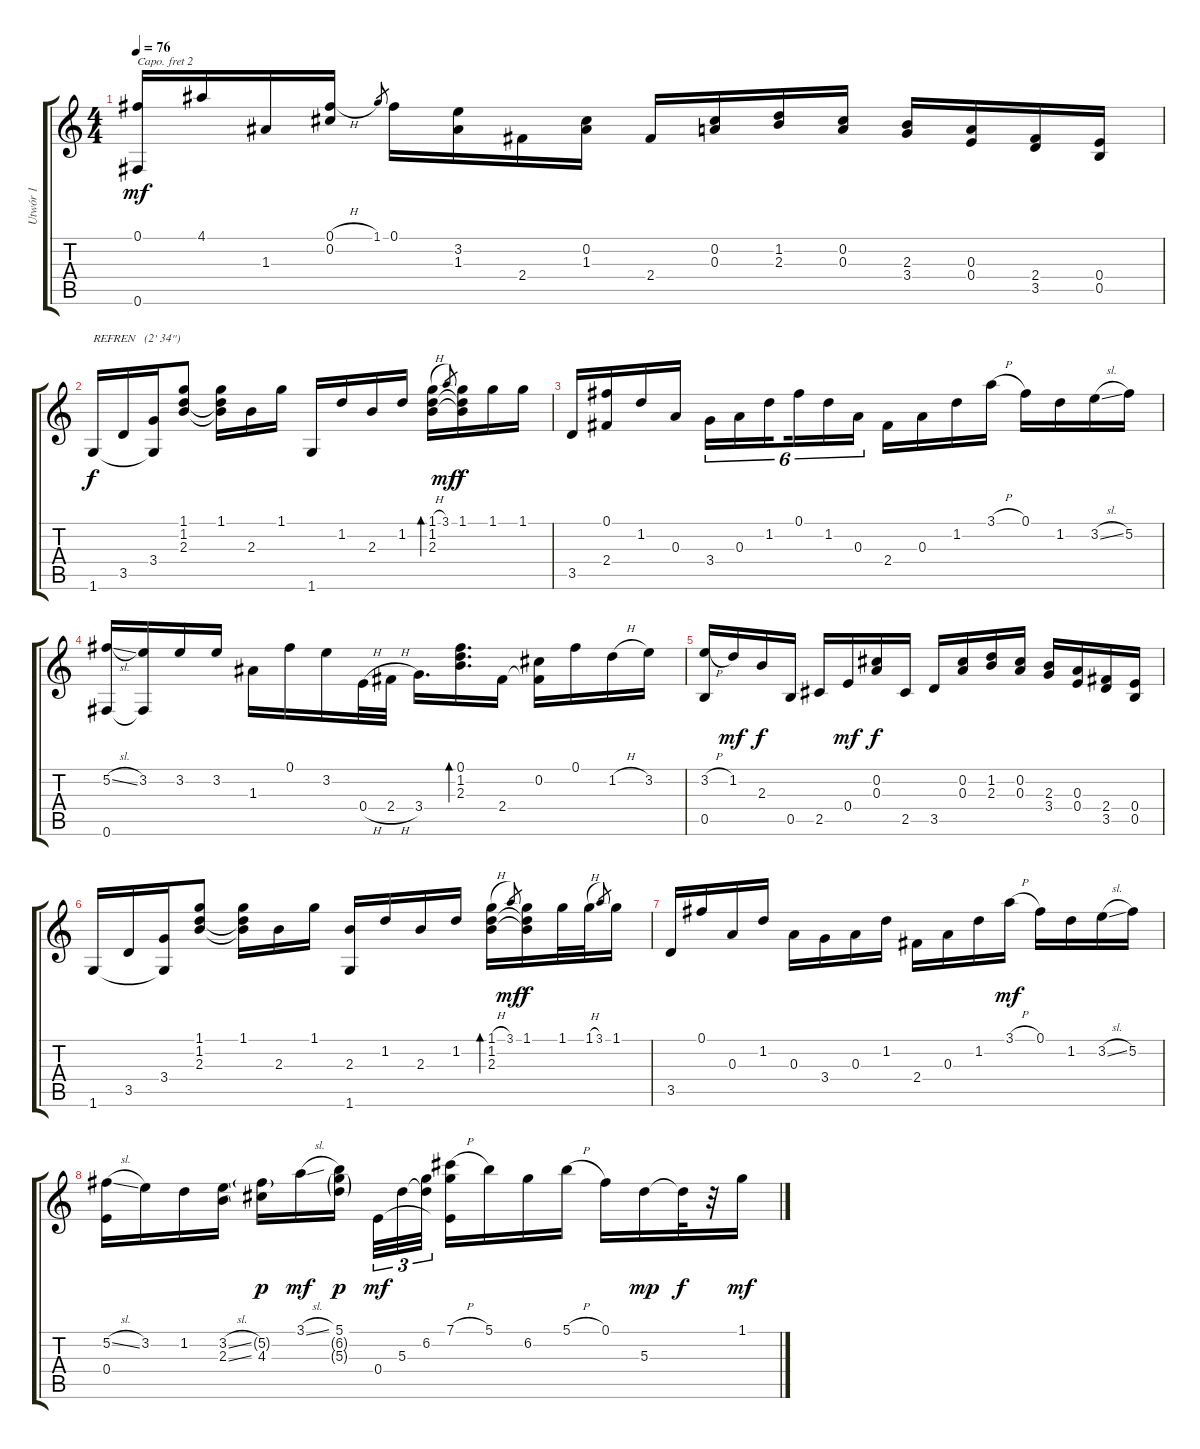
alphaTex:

\track ("Utwór 1" "Utwór 1") {instrument acousticguitarnylon}
\staff {score tabs}
\capo 2
\tuning (E4 B3 G3 D3 A2 E2) {hide}
\ts (4 4)
\tempo 76
\clef g2
\ks c
(0.1 0.6).16{dy mf} 4.1.16 1.3.16 (0.1{h} 0.2).16 1.1.8{gr} 0.1.16 (3.2 1.3).16 2.4.16 (0.2 1.3).16 2.4.16 (0.2 0.3).16 (1.2 2.3).16 (0.2 0.3).16 (2.3 3.4).16 (0.3 0.4).16 (2.4 3.5).16 (0.4 0.5).16 |
1.6.16{txt "REFREN   (2' 34'')" dy f} 3.5.16 (3.4 1.6{t}).16 (1.1 1.2 2.3).8 (1.1 1.2{t} 2.3{t}).16 2.3.16 1.1.16 1.6.16 1.2.16 2.3.16 1.2.16 (1.1{h} 1.2 2.3).16{bd 120} 3.1.8{gr dy mf} (1.1 1.2{t} 2.3{t}).16{dy f} 1.1.16 1.1.16 |
3.5.16 (0.1 2.4).16 1.2.16 0.3.16 3.4.16{tu (6 4)} 0.3.16{tu (6 4)} 1.2.16{tu (6 4) beam splitsecondary} 0.1.16{tu (6 4)} 1.2.16{tu (6 4)} 0.3.16{tu (6 4)} 2.4.16 0.3.16 1.2.16 3.1{h}.16 0.1.16 1.2.16 3.2{sl}.16 5.2.16 |
(5.2{sl} 0.6).16 (3.2 0.6{t}).16 3.2.16 3.2.16 1.3.16 0.1.16 3.2.16 0.4{h}.32 2.4{h}.32 3.4.16{d} (0.1 1.2 2.3).16{d bd 480} 2.4.16 (0.2 2.4{t}).16 0.1.16 1.2{h}.16 3.2.16 |
(3.2{h} 0.5).16 1.2.16{dy mf} 2.3.16{dy f} 0.5.16 2.5.16 0.4.16{dy mf} (0.2 0.3).16{dy f} 2.5.16 3.5.16 (0.2 0.3).16 (1.2 2.3).16 (0.2 0.3).16 (2.3 3.4).16 (0.3 0.4).16 (2.4 3.5).16 (0.4 0.5).16 |
1.6.16 3.5.16 (3.4 1.6{t}).16 (1.1 1.2 2.3).8 (1.1 1.2{t} 2.3{t}).16 2.3.16 1.1.16 (2.3 1.6).16 1.2.16 2.3.16 1.2.16 (1.1{h} 1.2 2.3).16{bd 120} 3.1.8{gr dy mf} (1.1 1.2{t} 2.3{t}).16{dy f} 1.1.32 1.1{h}.32 3.1.8{gr} 1.1.16 |
3.5.16 0.1.16 0.3.16 1.2.16 0.3.16 3.4.16 0.3.16 1.2.16 2.4.16 0.3.16 1.2.16 3.1{h}.16{dy mf} 0.1.16 1.2.16 3.2{sl}.16 5.2.16 |
(5.2{sl} 0.4).16 3.2.16 1.2.16 (3.2{sl} 2.3{sl}).16 (5.2{g} 4.3).16{dy p} 3.1{sl}.16{dy mf} (5.1 6.2{g} 5.3{g}).16{dy p beam splitsecondary} 0.4.32{tu (3 2) dy mf} 5.3.32{tu (3 2)} (6.2 5.3{t}).32{tu (3 2)} (7.1{h} 6.2{t} 0.4{t}).16 5.1.16 6.2.16 5.1{h}.16 0.1.16 5.3.16{dy mp} 5.3{t}.32{dy f} r.32 1.1.16{dy mf}
